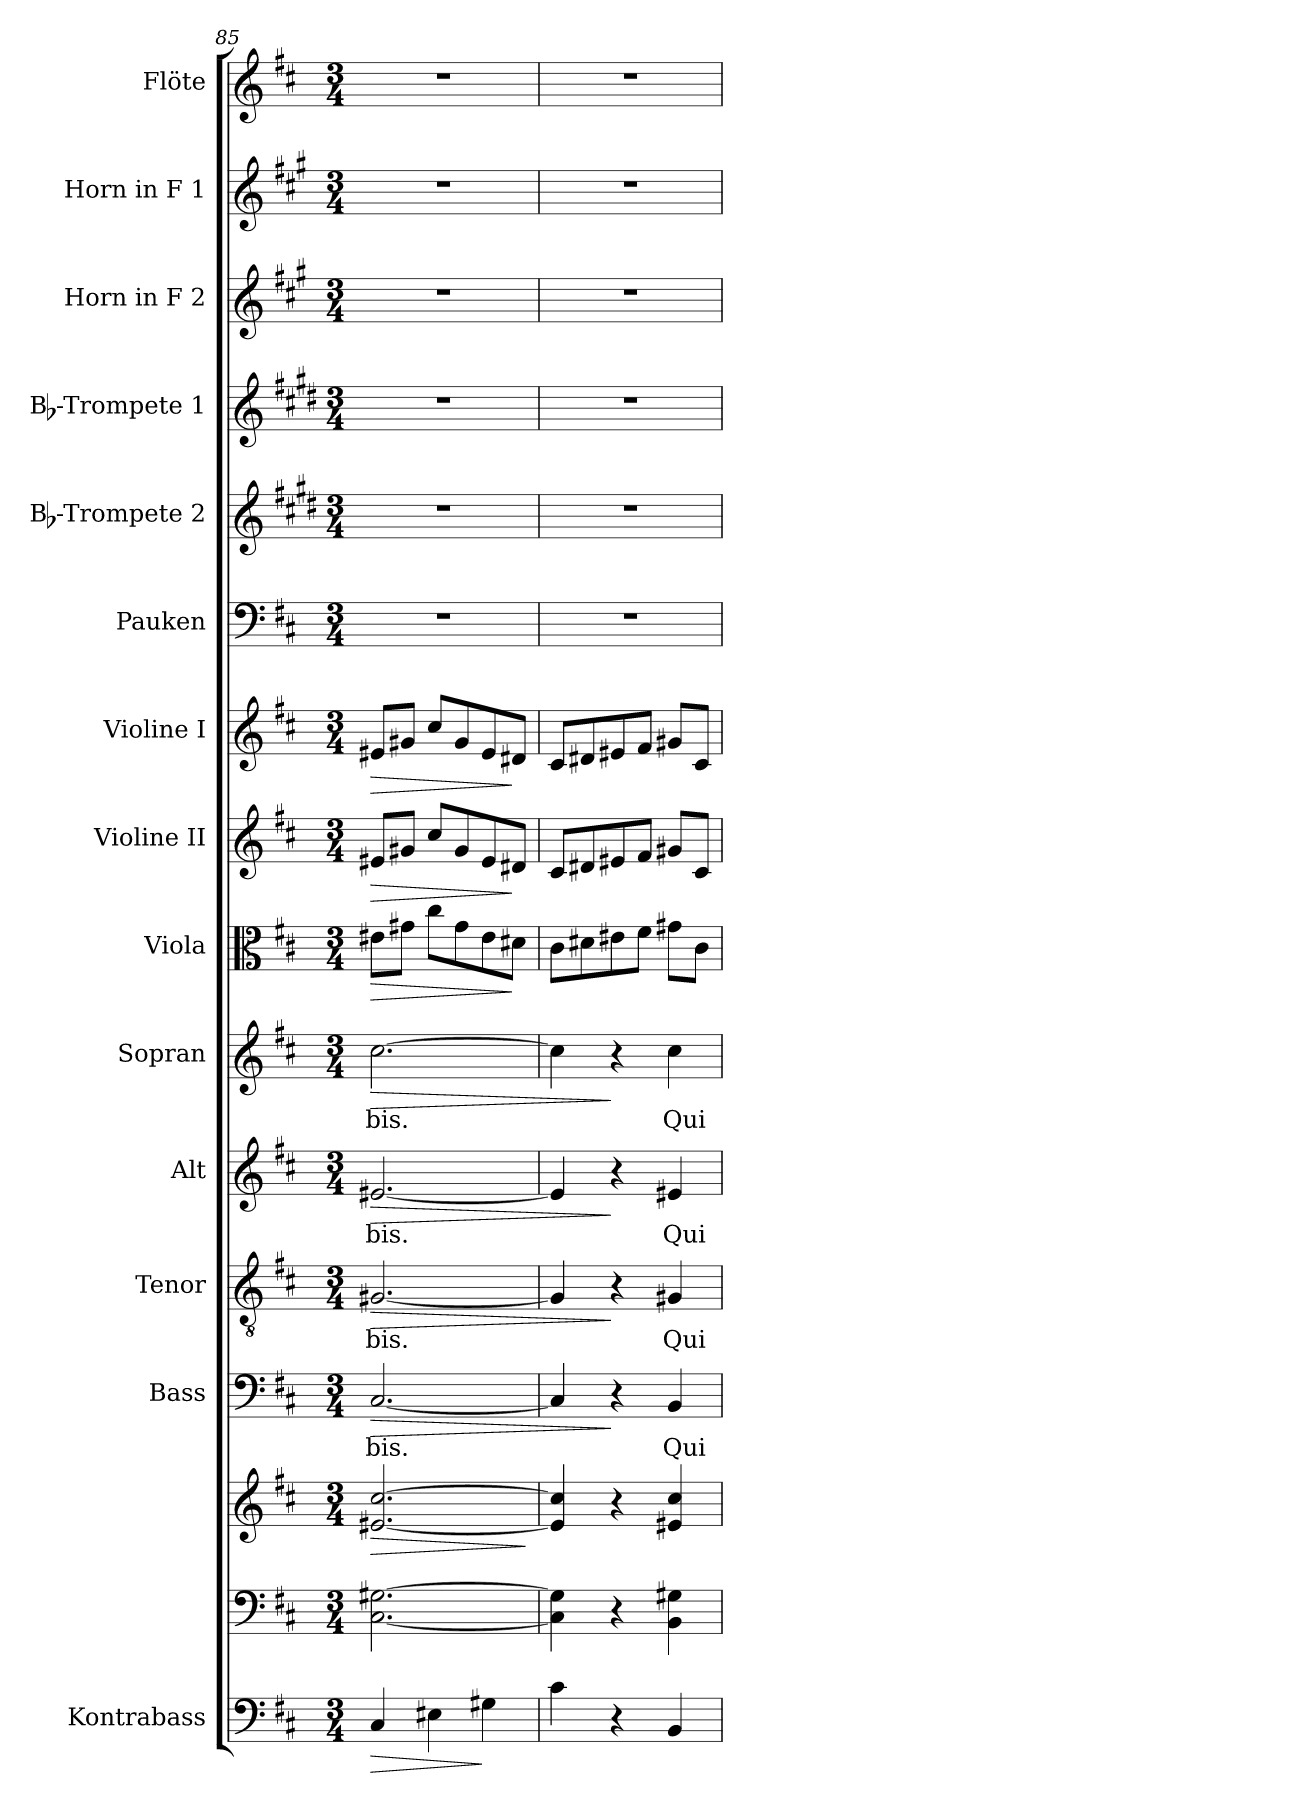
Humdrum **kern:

**kern	**dynam	**kern	**kern	**dynam	**kern	**text	**dynam	**kern	**text	**dynam	**kern	**text	**dynam	**kern	**text	**dynam	**kern	**dynam	**kern	**dynam	**kern	**dynam	**kern	**kern	**kern	**kern	**kern	**kern
*part15	*part15	*part14	*part14	*part14	*part13	*part13	*part13	*part12	*part12	*part12	*part11	*part11	*part11	*part10	*part10	*part10	*part9	*part9	*part8	*part8	*part7	*part7	*part6	*part5	*part4	*part3	*part2	*part1
*staff16	*staff16	*staff15	*staff14	*staff14/15	*staff13	*staff13	*staff13	*staff12	*staff12	*staff12	*staff11	*staff11	*staff11	*staff10	*staff10	*staff10	*staff9	*staff9	*staff8	*staff8	*staff7	*staff7	*staff6	*staff5	*staff4	*staff3	*staff2	*staff1
*I"Kontrabass	*	*	*	*	*I"Bass	*	*	*I"Tenor	*	*	*I"Alt	*	*	*I"Sopran	*	*	*I"Viola	*	*I"Violine II	*	*I"Violine I	*	*I"Pauken	*I"Bb-Trompete 2	*I"Bb-Trompete 1	*I"Horn in F 2	*I"Horn in F 1	*I"Flöte
*I'Kb.	*	*	*	*	*I'B.	*	*	*I'T.	*	*	*I'A.	*	*	*I'S.	*	*	*I'Vla.	*	*I'Vl. II	*	*I'Vl. I	*	*I'Pk.	*I'Bb Trp. 2	*I'Bb Trp. 1	*	*	*I'Fl.
!!LO:PB:g=z
*clefF4	*	*clefF4	*clefG2	*	*clefF4	*	*	*clefGv2	*	*	*clefG2	*	*	*clefG2	*	*	*clefC3	*	*clefG2	*	*clefG2	*	*clefF4	*clefG2	*clefG2	*clefG2	*clefG2	*clefG2
*ITrd7c12	*	*	*	*	*	*	*	*	*	*	*	*	*	*	*	*	*	*	*	*	*	*	*	*ITrd1c2	*ITrd1c2	*ITrd4c7	*ITrd4c7	*
*k[f#c#]	*	*k[f#c#]	*k[f#c#]	*	*k[f#c#]	*	*	*k[f#c#]	*	*	*k[f#c#]	*	*	*k[f#c#]	*	*	*k[f#c#]	*	*k[f#c#]	*	*k[f#c#]	*	*k[f#c#]	*k[f#c#]	*k[f#c#]	*k[f#c#]	*k[f#c#]	*k[f#c#]
*D:	*	*D:	*D:	*	*D:	*	*	*D:	*	*	*D:	*	*	*D:	*	*	*D:	*	*D:	*	*D:	*	*D:	*D:	*D:	*D:	*D:	*D:
*M3/4	*	*M3/4	*M3/4	*	*M3/4	*	*	*M3/4	*	*	*M3/4	*	*	*M3/4	*	*	*M3/4	*	*M3/4	*	*M3/4	*	*M3/4	*M3/4	*M3/4	*M3/4	*M3/4	*M3/4
=85	=85	=85	=85	=85	=85	=85	=85	=85	=85	=85	=85	=85	=85	=85	=85	=85	=85	=85	=85	=85	=85	=85	=85	=85	=85	=85	=85	=85
!	!LO:HP:b	!	!	!LO:HP:b	!	!LO:LY:b	!LO:HP:b	!	!LO:LY:b	!LO:HP:b	!	!LO:LY:b	!LO:HP:b	!	!LO:LY:b	!LO:HP:b	!	!LO:HP:b	!	!LO:HP:b	!	!LO:HP:b	!	!	!	!	!	!
4CC#/	>	[2.C#\ [2.G#X\	[2.e#X/ [2.cc#/	>	[2.C#/	-bis.	>	[2.G#X/	-bis.	>	[2.e#X/	-bis.	>	[2.cc#\	-bis.	>	8e#X\L	>	8e#X/L	>	8e#X/L	>	2.r	2.r	2.r	2.r	2.r	2.r
.	.	.	.	.	.	.	.	.	.	.	.	.	.	.	.	.	8g#X\J	.	8g#X/J	.	8g#X/J	.	.	.	.	.	.	.
4EE#X\	.	.	.	.	.	.	.	.	.	.	.	.	.	.	.	.	8cc#\L	.	8cc#/L	.	8cc#/L	.	.	.	.	.	.	.
.	.	.	.	.	.	.	.	.	.	.	.	.	.	.	.	.	8g#\	.	8g#/	.	8g#/	.	.	.	.	.	.	.
4GG#X\	]	.	.	.	.	.	.	.	.	.	.	.	.	.	.	.	8e#\	.	8e#/	.	8e#/	.	.	.	.	.	.	.
.	.	.	.	.	.	.	.	.	.	.	.	.	.	.	.	.	8d#X\J	]	8d#X/J	]	8d#X/J	]	.	.	.	.	.	.
.	.	.	.	]	.	.	.	.	.	.	.	.	.	.	.	.	.	.	.	.	.	.	.	.	.	.	.	.
=86	=86	=86	=86	=86	=86	=86	=86	=86	=86	=86	=86	=86	=86	=86	=86	=86	=86	=86	=86	=86	=86	=86	=86	=86	=86	=86	=86	=86
4C#\	.	4C#\] 4G#\]	4e#/] 4cc#/]	.	4C#/]	.	.	4G#/]	.	.	4e#/]	.	.	4cc#\]	.	.	8c#\L	.	8c#/L	.	8c#/L	.	2.r	2.r	2.r	2.r	2.r	2.r
.	.	.	.	.	.	.	.	.	.	.	.	.	.	.	.	.	8d#X\	.	8d#X/	.	8d#X/	.	.	.	.	.	.	.
4r	.	4r	4r	.	4r	.	]	4r	.	]	4r	.	]	4r	.	]	8e#X\	.	8e#X/	.	8e#X/	.	.	.	.	.	.	.
.	.	.	.	.	.	.	.	.	.	.	.	.	.	.	.	.	8f#\J	.	8f#/J	.	8f#/J	.	.	.	.	.	.	.
!	!	!	!	!	!	!LO:LY:b	!	!	!LO:LY:b	!	!	!LO:LY:b	!	!	!LO:LY:b	!	!	!	!	!	!	!	!	!	!	!	!	!
4BBB/	.	4BB\ 4G#X\	4e#X/ 4cc#/	.	4BB/	Qui	.	4G#X/	Qui	.	4e#X/	Qui	.	4cc#\	Qui	.	8g#X\L	.	8g#X/L	.	8g#X/L	.	.	.	.	.	.	.
.	.	.	.	.	.	.	.	.	.	.	.	.	.	.	.	.	8c#\J	.	8c#/J	.	8c#/J	.	.	.	.	.	.	.
=	=	=	=	=	=	=	=	=	=	=	=	=	=	=	=	=	=	=	=	=	=	=	=	=	=	=	=	=
*-	*-	*-	*-	*-	*-	*-	*-	*-	*-	*-	*-	*-	*-	*-	*-	*-	*-	*-	*-	*-	*-	*-	*-	*-	*-	*-	*-	*-
